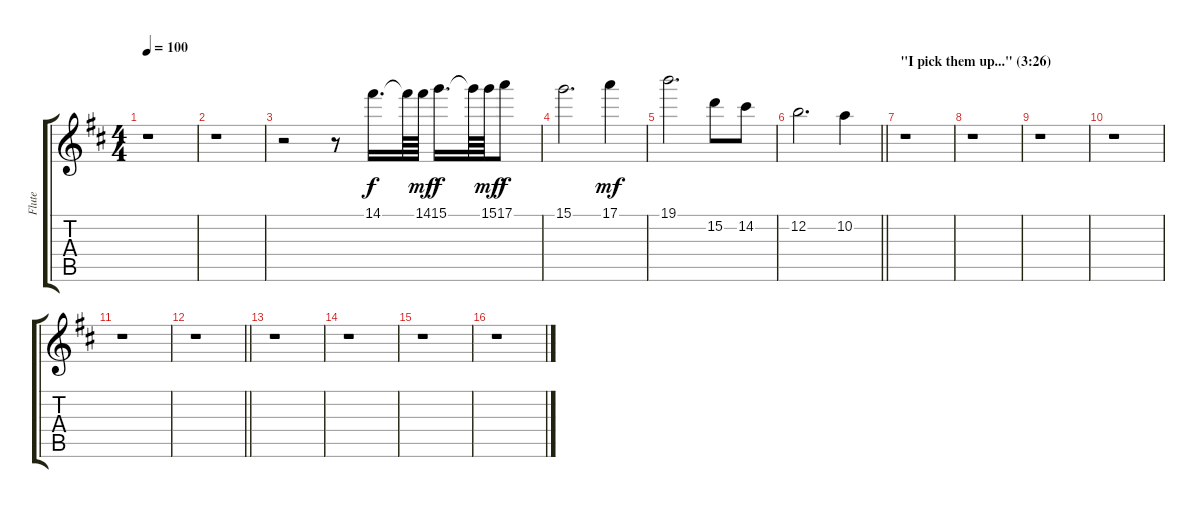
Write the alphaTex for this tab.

\track ("Flute" "Flute") {instrument panflute}
\staff {score tabs}
\tuning (E5 B4 G4 D4 A3 E3) {hide}
\ts (4 4)
\tempo 100
\clef g2
\ks bminor
r.1{dy f} |
r.1 |
r.2 r.8 14.1.16{d volume 7} 14.1{t}.64 14.1.64{dy mf} 15.1.16{d dy f} 15.1{t}.64 15.1.64{dy mf} 17.1.8{dy f} |
15.1.2{d} 17.1.4{dy mf} |
19.1.2{d} 15.2.8 14.2.8 |
\barLineRight lightlight
12.2.2{d} 10.2.4 |
\section ("" "\"I pick them up...\" (3:26)")
r.1 |
r.1 |
r.1 |
r.1 |
r.1 |
\barLineRight lightlight
r.1 |
r.1 |
r.1 |
r.1 |
r.1
